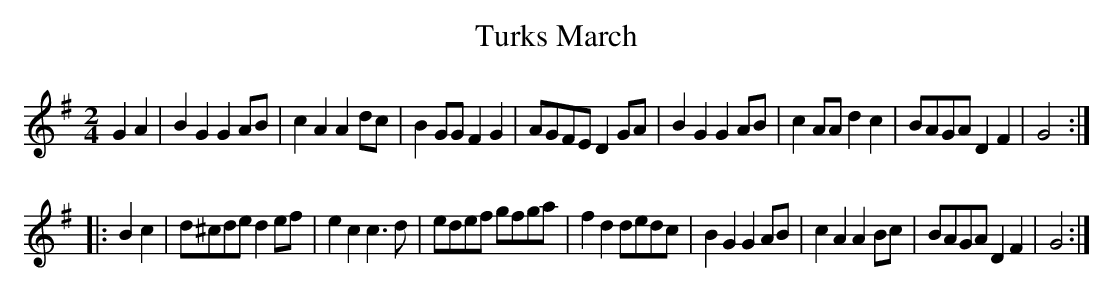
X:1
T:Turks March
M:2/4
L:1/8
K:G
G2A2 | \
B2G2 G2AB | c2A2 A2dc | B2GG F2G2 | AGFE D2GA |\
B2G2 G2AB | c2AA d2c2 | BAGA D2F2 | G4 :|
 |:B2c2 | \
d^cde d2ef | e2c2 c3d | edef gfga | f2d2 dedc |\
B2G2 G2AB | c2A2 A2Bc | BAGA D2F2 | G4 :|
